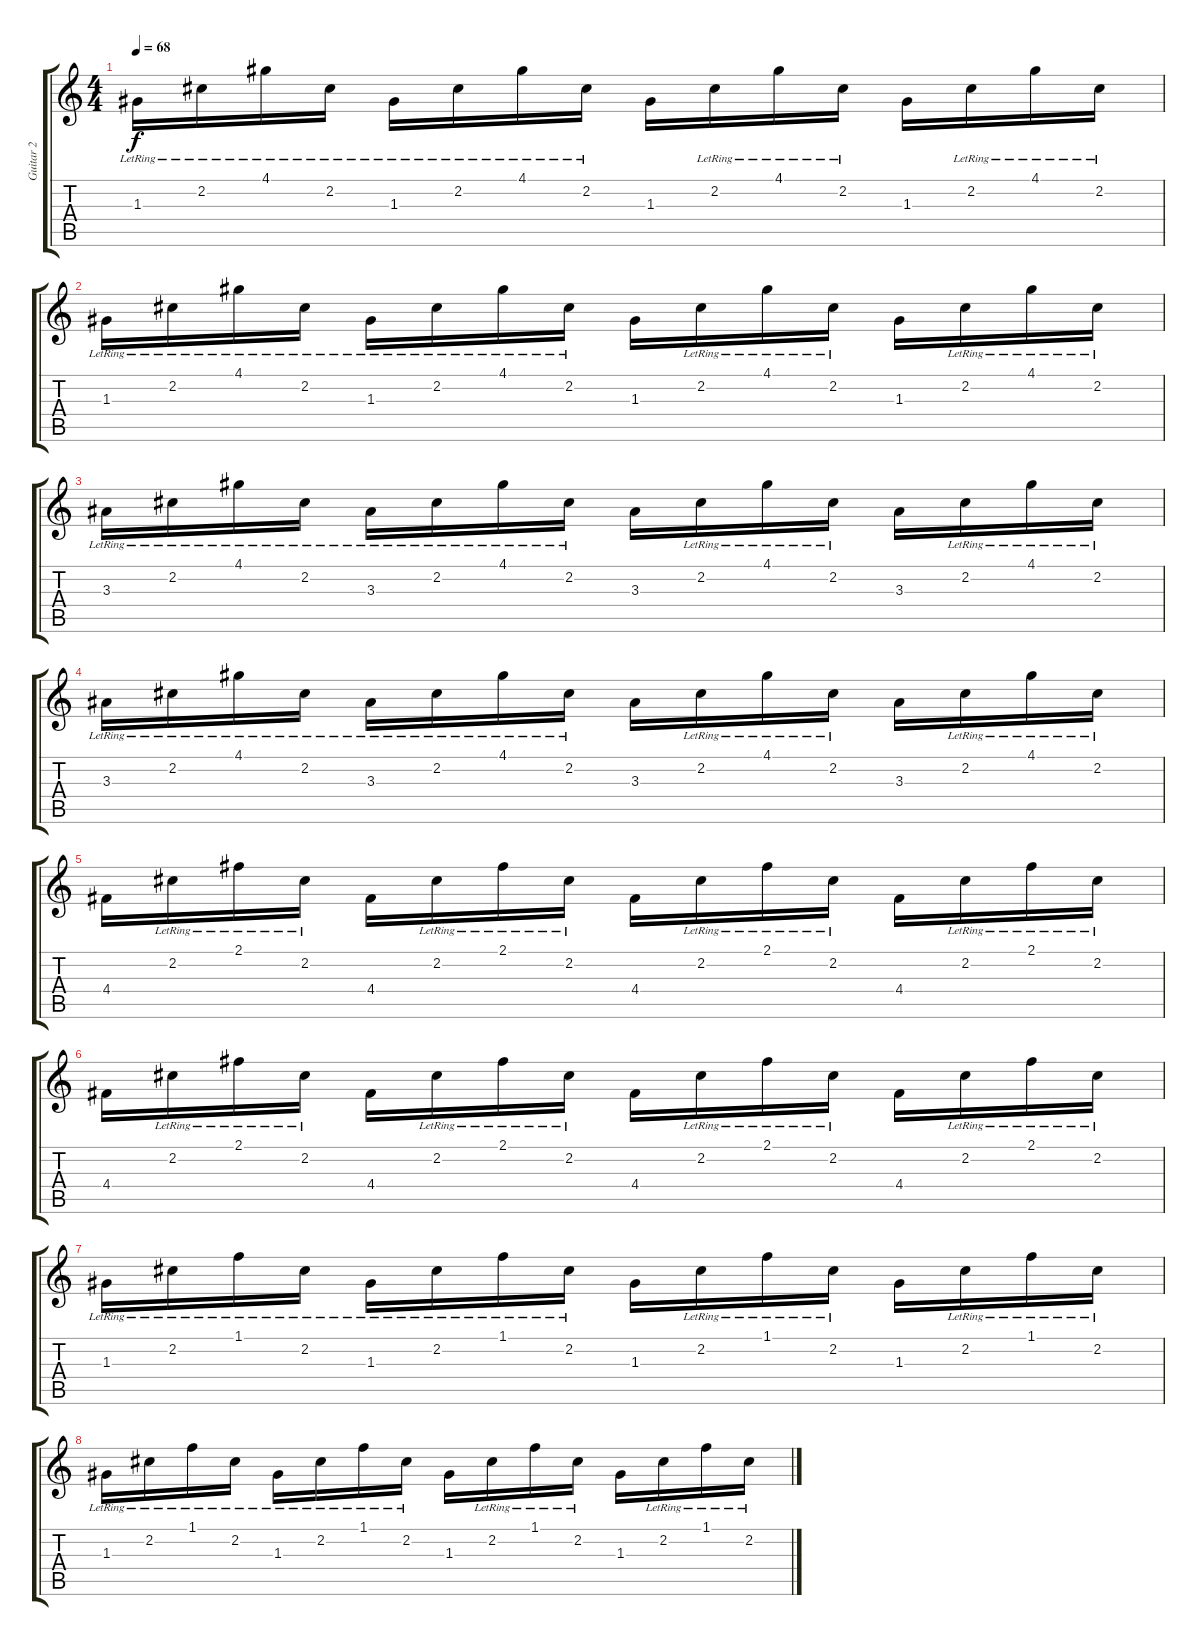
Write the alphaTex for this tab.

\track ("Guitar 2" "Guitar 2") {instrument electricguitarclean}
\staff {score tabs}
\tuning (E4 B3 G3 D3 A2 E2) {hide}
\ts (4 4)
\tempo 68
\clef g2
\ks c
1.3{lr}.16{dy f volume 8 instrument electricguitarclean} 2.2{lr}.16 4.1{lr}.16 2.2{lr}.16 1.3{lr}.16 2.2{lr}.16 4.1{lr}.16 2.2{lr}.16 1.3.16 2.2{lr}.16 4.1{lr}.16 2.2{lr}.16 1.3.16 2.2{lr}.16 4.1{lr}.16 2.2{lr}.16 |
1.3{lr}.16 2.2{lr}.16 4.1{lr}.16 2.2{lr}.16 1.3{lr}.16 2.2{lr}.16 4.1{lr}.16 2.2{lr}.16 1.3.16 2.2{lr}.16 4.1{lr}.16 2.2{lr}.16 1.3.16 2.2{lr}.16 4.1{lr}.16 2.2{lr}.16 |
3.3{lr}.16 2.2{lr}.16 4.1{lr}.16 2.2{lr}.16 3.3{lr}.16 2.2{lr}.16 4.1{lr}.16 2.2{lr}.16 3.3.16 2.2{lr}.16 4.1{lr}.16 2.2{lr}.16 3.3.16 2.2{lr}.16 4.1{lr}.16 2.2{lr}.16 |
3.3{lr}.16 2.2{lr}.16 4.1{lr}.16 2.2{lr}.16 3.3{lr}.16 2.2{lr}.16 4.1{lr}.16 2.2{lr}.16 3.3.16 2.2{lr}.16 4.1{lr}.16 2.2{lr}.16 3.3.16 2.2{lr}.16 4.1{lr}.16 2.2{lr}.16 |
4.4.16 2.2{lr}.16 2.1{lr}.16 2.2{lr}.16 4.4.16 2.2{lr}.16 2.1{lr}.16 2.2{lr}.16 4.4.16 2.2{lr}.16 2.1{lr}.16 2.2{lr}.16 4.4.16 2.2{lr}.16 2.1{lr}.16 2.2{lr}.16 |
4.4.16 2.2{lr}.16 2.1{lr}.16 2.2{lr}.16 4.4.16 2.2{lr}.16 2.1{lr}.16 2.2{lr}.16 4.4.16 2.2{lr}.16 2.1{lr}.16 2.2{lr}.16 4.4.16 2.2{lr}.16 2.1{lr}.16 2.2{lr}.16 |
1.3{lr}.16 2.2{lr}.16 1.1{lr}.16 2.2{lr}.16 1.3{lr}.16 2.2{lr}.16 1.1{lr}.16 2.2{lr}.16 1.3.16 2.2{lr}.16 1.1{lr}.16 2.2{lr}.16 1.3.16 2.2{lr}.16 1.1{lr}.16 2.2{lr}.16 |
1.3{lr}.16 2.2{lr}.16 1.1{lr}.16 2.2{lr}.16 1.3{lr}.16 2.2{lr}.16 1.1{lr}.16 2.2{lr}.16 1.3.16 2.2{lr}.16 1.1{lr}.16 2.2{lr}.16 1.3.16 2.2{lr}.16 1.1{lr}.16 2.2{lr}.16
